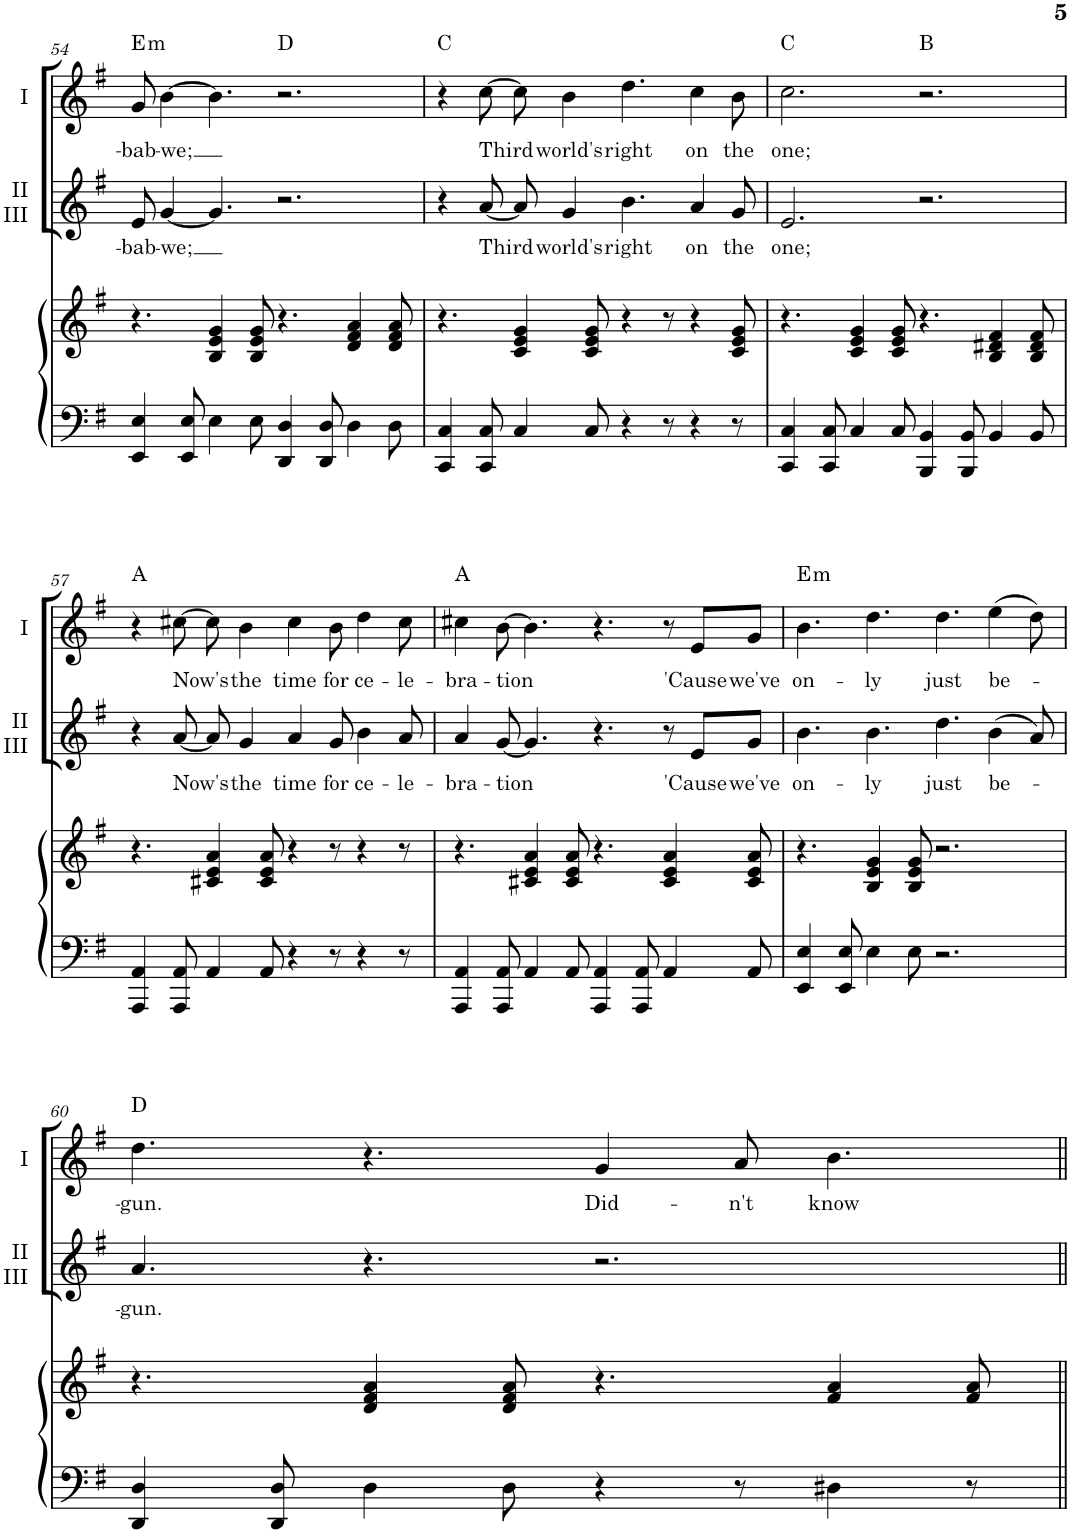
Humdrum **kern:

**kern	**kern	**kern	**text	**kern	**text	**harte
*part3	*part3	*part2	*part2	*part1	*part1	*part1
*staff4	*staff3	*staff2	*staff2	*staff1	*staff1	*
*I"Piano	*	*I"II III	*	*I"I	*	*
*I'Pno	*	*I'II III	*	*I'I	*	*
!!LO:PB:g=z
*clefF4	*clefG2	*clefG2	*	*clefG2	*	*
*k[f#]	*k[f#]	*k[f#]	*	*k[f#]	*	*
*M12/8	*M12/8	*M12/8	*	*M12/8	*	*
=54	=54	=54	=54	=54	=54	=54
!	!	!	!LO:LY:b	!	!LO:LY:b	!LO:H:kt=m
4EE/ 4E/	4.r	8e/	-bab-	8g/	-bab-	E:min
!	!	!	!LO:LY:b	!	!LO:LY:b	!
.	.	[4g/	-we;	[4b\	-we;	.
8EE/ 8E/	.	.	.	.	.	.
4E\	4B/ 4e/ 4g/	4.g/]	.	4.b\]	.	.
8E\	8B/ 8e/ 8g/	.	.	.	.	.
4DD/ 4D/	4.r	2.r	.	2.r	.	D:maj
8DD/ 8D/	.	.	.	.	.	.
4D\	4d/ 4f#/ 4a/	.	.	.	.	.
8D\	8d/ 8f#/ 8a/	.	.	.	.	.
=55	=55	=55	=55	=55	=55	=55
4CC/ 4C/	4.r	4r	.	4r	.	C:maj
!	!	!	!LO:LY:b	!	!LO:LY:b	!
8CC/ 8C/	.	[8a/	Third	[8cc\	Third	.
4C/	4c/ 4e/ 4g/	8a/]	.	8cc\]	.	.
!	!	!	!LO:LY:b	!	!LO:LY:b	!
.	.	4g/	world's	4b\	world's	.
8C/	8c/ 8e/ 8g/	.	.	.	.	.
!	!	!	!LO:LY:b	!	!LO:LY:b	!
4r	4r	4.b\	right	4.dd\	right	.
8r	8r	.	.	.	.	.
!	!	!	!LO:LY:b	!	!LO:LY:b	!
4r	4r	4a/	on	4cc\	on	.
!	!	!	!LO:LY:b	!	!LO:LY:b	!
8r	8c/ 8e/ 8g/	8g/	the	8b\	the	.
=56	=56	=56	=56	=56	=56	=56
!	!	!	!LO:LY:b	!	!LO:LY:b	!
4CC/ 4C/	4.r	2.e/	one;	2.cc\	one;	C:maj
8CC/ 8C/	.	.	.	.	.	.
4C/	4c/ 4e/ 4g/	.	.	.	.	.
8C/	8c/ 8e/ 8g/	.	.	.	.	.
4BBB/ 4BB/	4.r	2.r	.	2.r	.	B:maj
8BBB/ 8BB/	.	.	.	.	.	.
4BB/	4B/ 4d#X/ 4f#/	.	.	.	.	.
8BB/	8B/ 8d#/ 8f#/	.	.	.	.	.
!!LO:LB:g=z
=57	=57	=57	=57	=57	=57	=57
4AAA/ 4AA/	4.r	4r	.	4r	.	A:maj
!	!	!	!LO:LY:b	!	!LO:LY:b	!
8AAA/ 8AA/	.	[8a/	Now's	[8cc#X\	Now's	.
4AA/	4c#X/ 4e/ 4a/	8a/]	.	8cc#\]	.	.
!	!	!	!LO:LY:b	!	!LO:LY:b	!
.	.	4g/	the	4b\	the	.
8AA/	8c#/ 8e/ 8a/	.	.	.	.	.
!	!	!	!LO:LY:b	!	!LO:LY:b	!
4r	4r	4a/	time	4cc#\	time	.
!	!	!	!LO:LY:b	!	!LO:LY:b	!
8r	8r	8g/	for	8b\	for	.
!	!	!	!LO:LY:b	!	!LO:LY:b	!
4r	4r	4b\	ce-	4dd\	ce-	.
!	!	!	!LO:LY:b	!	!LO:LY:b	!
8r	8r	8a/	-le-	8cc#\	-le-	.
=58	=58	=58	=58	=58	=58	=58
!	!	!	!LO:LY:b	!	!LO:LY:b	!
4AAA/ 4AA/	4.r	4a/	-bra-	4cc#X\	-bra-	A:maj
!	!	!	!LO:LY:b	!	!LO:LY:b	!
8AAA/ 8AA/	.	[8g/	-tion	[8b\	-tion	.
4AA/	4c#X/ 4e/ 4a/	4.g/]	.	4.b\]	.	.
8AA/	8c#/ 8e/ 8a/	.	.	.	.	.
4AAA/ 4AA/	4.r	4.r	.	4.r	.	.
8AAA/ 8AA/	.	.	.	.	.	.
4AA/	4c#/ 4e/ 4a/	8r	.	8r	.	.
!	!	!	!LO:LY:b	!	!LO:LY:b	!
.	.	8e/L	'Cause	8e/L	'Cause	.
!	!	!	!LO:LY:b	!	!LO:LY:b	!
8AA/	8c#/ 8e/ 8a/	8g/J	we've	8g/J	we've	.
=59	=59	=59	=59	=59	=59	=59
!	!	!	!LO:LY:b	!	!LO:LY:b	!LO:H:kt=m
4EE/ 4E/	4.r	4.b\	on-	4.b\	on-	E:min
8EE/ 8E/	.	.	.	.	.	.
!	!	!	!LO:LY:b	!	!LO:LY:b	!
4E\	4B/ 4e/ 4g/	4.b\	-ly	4.dd\	-ly	.
8E\	8B/ 8e/ 8g/	.	.	.	.	.
!	!	!	!LO:LY:b	!	!LO:LY:b	!
2.r	2.r	4.dd\	just	4.dd\	just	.
!	!	!	!LO:LY:b	!	!LO:LY:b	!
.	.	(4b\	be-	(4ee\	be-	.
.	.	8a/)	.	8dd\)	.	.
!!LO:LB:g=z
=60	=60	=60	=60	=60	=60	=60
!	!	!	!LO:LY:b	!	!LO:LY:b	!
4DD/ 4D/	4.r	4.a/	-gun.	4.dd\	-gun.	D:maj
8DD/ 8D/	.	.	.	.	.	.
4D\	4d/ 4f#/ 4a/	4.r	.	4.r	.	.
8D\	8d/ 8f#/ 8a/	.	.	.	.	.
!	!	!	!	!	!LO:LY:b	!
4r	4.r	2.r	.	4g/	Did-	.
!	!	!	!	!	!LO:LY:b	!
8r	.	.	.	8a/	-n't	.
!	!	!	!	!	!LO:LY:b	!
4D#X\	4f#/ 4a/	.	.	4.b\	know	.
8r	8f#/ 8a/	.	.	.	.	.
=||	=||	=||	=||	=||	=||	=||
*-	*-	*-	*-	*-	*-	*-
